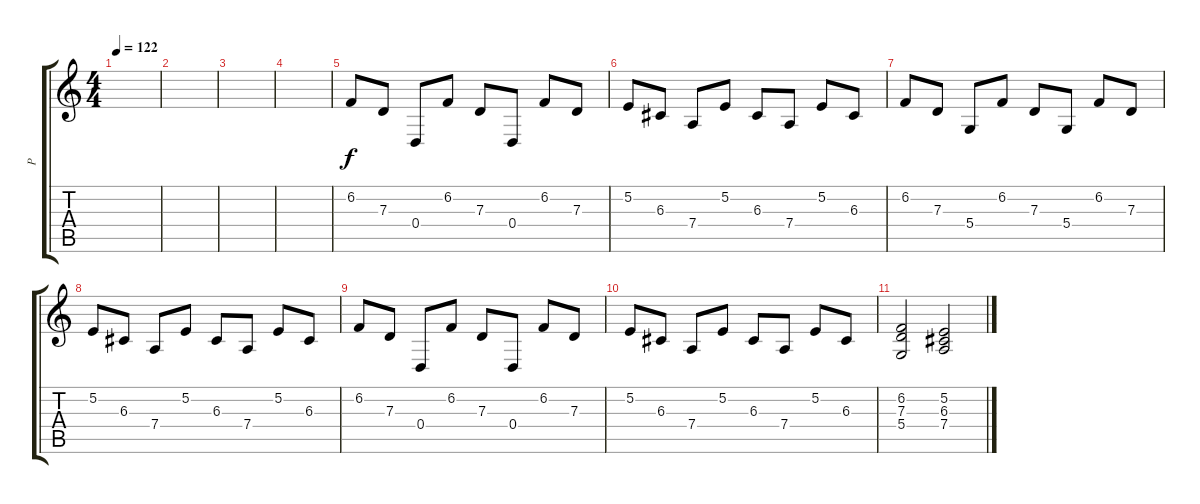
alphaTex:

\track ("P" "P") {instrument brightacousticpiano}
\staff {score tabs}
\tuning (E4 B3 G3 D3 A2 E2) {hide}
\ts (4 4)
\tempo 122
\clef g2
\ks c
|
|
|
|
6.2.8 7.3.8 0.4.8 6.2.8 7.3.8 0.4.8 6.2.8 7.3.8 |
5.2.8 6.3.8 7.4.8 5.2.8 6.3.8 7.4.8 5.2.8 6.3.8 |
6.2.8 7.3.8 5.4.8 6.2.8 7.3.8 5.4.8 6.2.8 7.3.8 |
5.2.8 6.3.8 7.4.8 5.2.8 6.3.8 7.4.8 5.2.8 6.3.8 |
6.2.8 7.3.8 0.4.8 6.2.8 7.3.8 0.4.8 6.2.8 7.3.8 |
5.2.8 6.3.8 7.4.8 5.2.8 6.3.8 7.4.8 5.2.8 6.3.8 |
(6.2 7.3 5.4).2 (5.2 6.3 7.4).2
